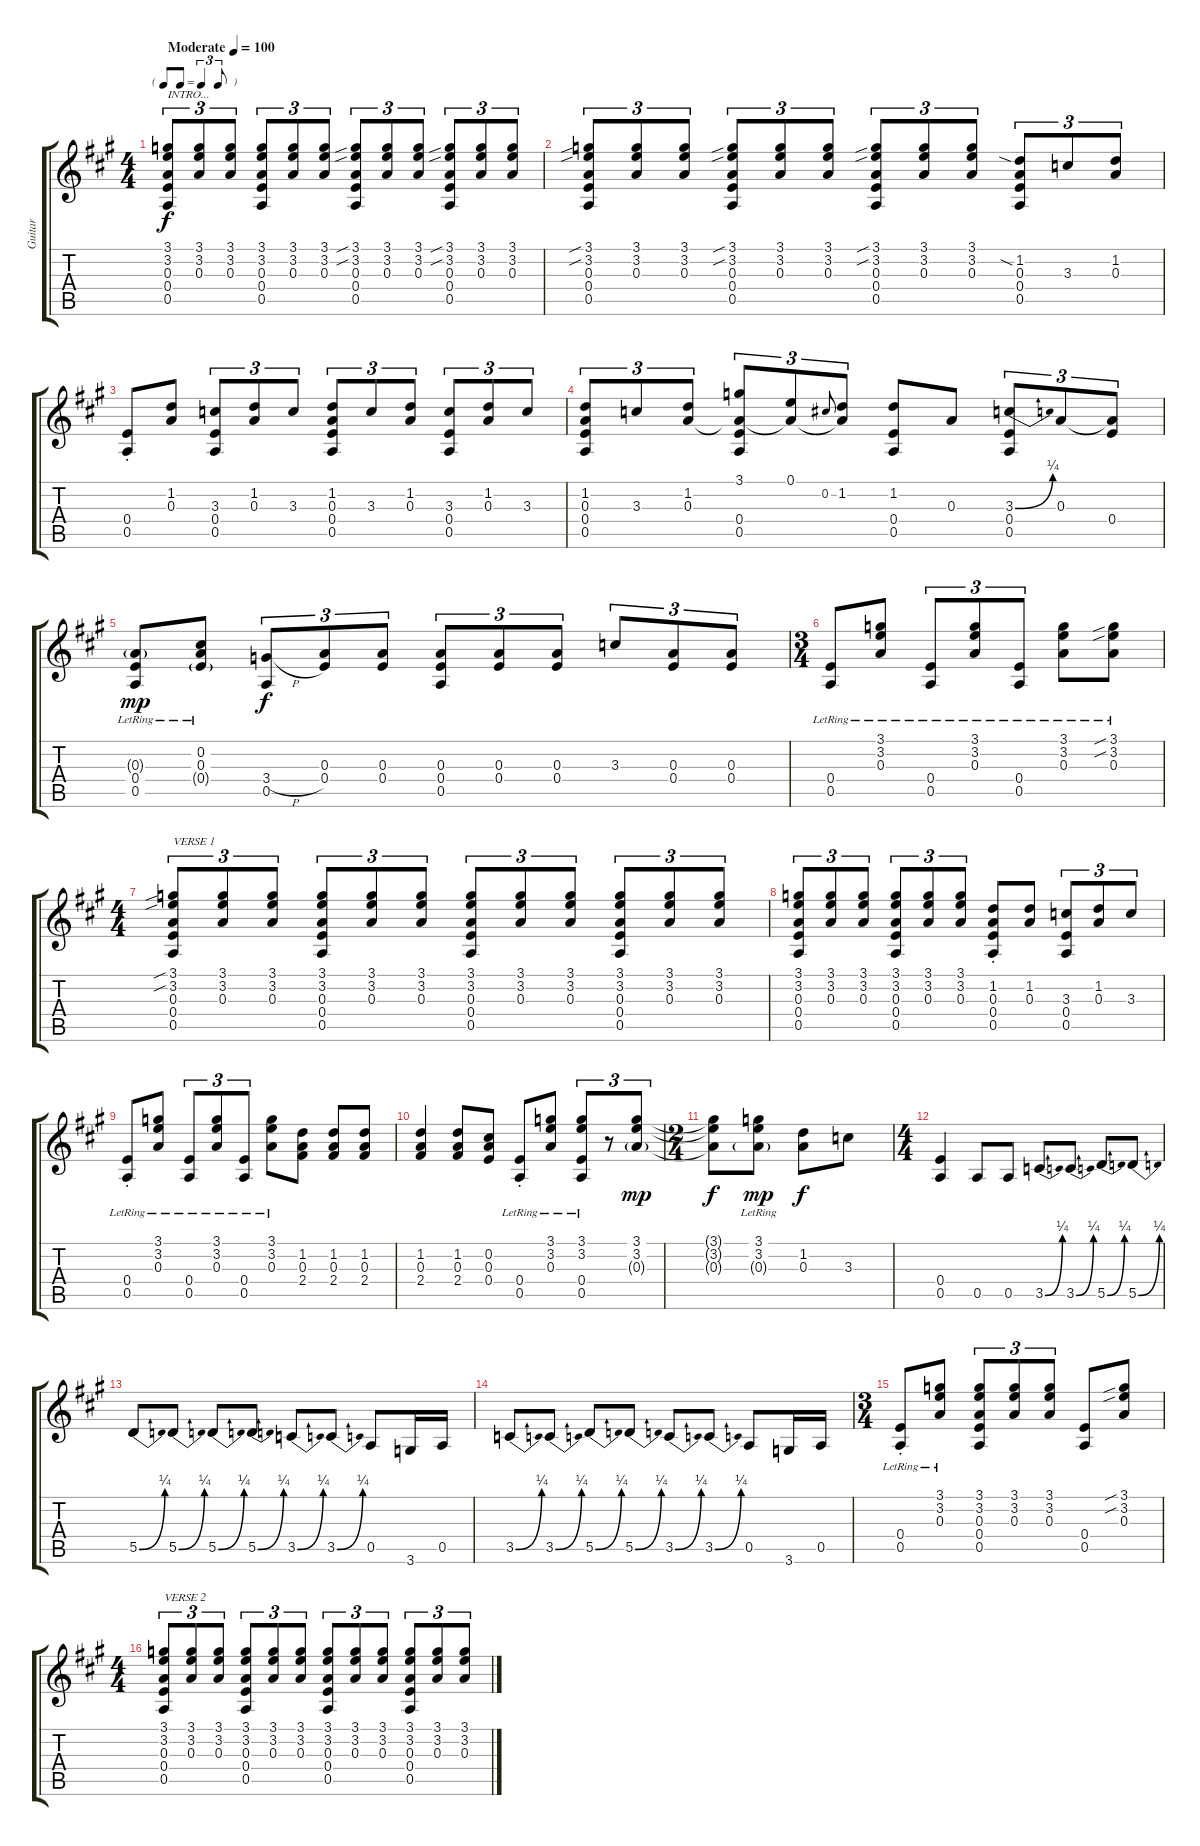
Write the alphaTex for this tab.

\track ("Guitar" "Guitar") {instrument acousticguitarsteel}
\staff {score tabs}
\tuning (E4 Db4 A3 E3 A2 E2) {hide}
\ts (4 4)
\tf triplet8th
\tempo (100 "Moderate")
\clef g2
\ks a
(3.1 3.2 0.3 0.4 0.5).8{tu (3 2) txt "INTRO..." dy f instrument acousticguitarsteel} (3.1 3.2 0.3).8{tu (3 2)} (3.1 3.2 0.3).8{tu (3 2)} (3.1 3.2 0.3 0.4 0.5).8{tu (3 2)} (3.1 3.2 0.3).8{tu (3 2)} (3.1 3.2 0.3).8{tu (3 2)} (3.1{sib} 3.2{sib} 0.3 0.4 0.5).8{tu (3 2)} (3.1 3.2 0.3).8{tu (3 2)} (3.1 3.2 0.3).8{tu (3 2)} (3.1{sib} 3.2{sib} 0.3 0.4 0.5).8{tu (3 2)} (3.1 3.2 0.3).8{tu (3 2)} (3.1 3.2 0.3).8{tu (3 2)} |
(3.1{sib} 3.2{sib} 0.3 0.4 0.5).8{tu (3 2)} (3.1 3.2 0.3).8{tu (3 2)} (3.1 3.2 0.3).8{tu (3 2)} (3.1{sib} 3.2{sib} 0.3 0.4 0.5).8{tu (3 2)} (3.1 3.2 0.3).8{tu (3 2)} (3.1 3.2 0.3).8{tu (3 2)} (3.1{sib} 3.2{sib} 0.3 0.4 0.5).8{tu (3 2)} (3.1 3.2 0.3).8{tu (3 2)} (3.1 3.2 0.3).8{tu (3 2)} (1.2{sia} 0.3 0.4 0.5).8{tu (3 2)} 3.3.8{tu (3 2)} (1.2 0.3).8{tu (3 2)} |
(0.4{st} 0.5{st}).8 (1.2 0.3).8 (3.3 0.4 0.5).8{tu (3 2)} (1.2 0.3).8{tu (3 2)} 3.3.8{tu (3 2)} (1.2 0.3 0.4 0.5).8{tu (3 2)} 3.3.8{tu (3 2)} (1.2 0.3).8{tu (3 2)} (3.3 0.4 0.5).8{tu (3 2)} (1.2 0.3).8{tu (3 2)} 3.3.8{tu (3 2)} |
(1.2 0.3 0.4 0.5).8{tu (3 2)} 3.3.8{tu (3 2)} (1.2 0.3).8{tu (3 2)} (3.1 0.3{t} 0.4 0.5).8{tu (3 2)} (0.1 0.3{t}).8{tu (3 2)} 0.2.8{gr onbeat} (1.2 0.3{t}).8{tu (3 2)} (1.2 0.4 0.5).8 0.3.8 (3.3{be (bend 0 0 60 1)} 0.4 0.5).8{tu (3 2)} 0.3.8{tu (3 2)} (0.3{t} 0.4).8{tu (3 2)} |
(0.3{g} 0.4{lr} 0.5{lr}).8{dy mp} (0.2 0.3{lr} 0.4{g}).8 (3.4{h} 0.5).8{tu (3 2) dy f} (0.3 0.4).8{tu (3 2)} (0.3 0.4).8{tu (3 2)} (0.3 0.4 0.5).8{tu (3 2)} (0.3 0.4).8{tu (3 2)} (0.3 0.4).8{tu (3 2)} 3.3.8{tu (3 2)} (0.3 0.4).8{tu (3 2)} (0.3 0.4).8{tu (3 2)} |
\ts (3 4)
(0.4{lr} 0.5{lr}).8 (3.1{lr} 3.2{lr} 0.3{lr}).8 (0.4{lr} 0.5{lr}).8{tu (3 2)} (3.1{lr} 3.2{lr} 0.3{lr}).8{tu (3 2)} (0.4{lr} 0.5{lr}).8{tu (3 2)} (3.1{lr} 3.2{lr} 0.3{lr}).8 (3.1{sib lr} 3.2{sib lr} 0.3{lr}).8 |
\ts (4 4)
(3.1{sib} 3.2{sib} 0.3 0.4 0.5).8{tu (3 2) txt "VERSE 1"} (3.1 3.2 0.3).8{tu (3 2)} (3.1 3.2 0.3).8{tu (3 2)} (3.1 3.2 0.3 0.4 0.5).8{tu (3 2)} (3.1 3.2 0.3).8{tu (3 2)} (3.1 3.2 0.3).8{tu (3 2)} (3.1 3.2 0.3 0.4 0.5).8{tu (3 2)} (3.1 3.2 0.3).8{tu (3 2)} (3.1 3.2 0.3).8{tu (3 2)} (3.1 3.2 0.3 0.4 0.5).8{tu (3 2)} (3.1 3.2 0.3).8{tu (3 2)} (3.1 3.2 0.3).8{tu (3 2)} |
(3.1 3.2 0.3 0.4 0.5).8{tu (3 2)} (3.1 3.2 0.3).8{tu (3 2)} (3.1 3.2 0.3).8{tu (3 2)} (3.1 3.2 0.3 0.4 0.5).8{tu (3 2)} (3.1 3.2 0.3).8{tu (3 2)} (3.1 3.2 0.3).8{tu (3 2)} (1.2{st} 0.3 0.4 0.5).8 (1.2 0.3).8 (3.3 0.4 0.5).8{tu (3 2)} (1.2 0.3).8{tu (3 2)} 3.3.8{tu (3 2)} |
(0.4{lr} 0.5{st lr}).8 (3.1{lr} 3.2{lr} 0.3{lr}).8 (0.4{lr} 0.5{lr}).8{tu (3 2)} (3.1{lr} 3.2{lr} 0.3{lr}).8{tu (3 2)} (0.4{lr} 0.5{lr}).8{tu (3 2)} (3.1{lr} 3.2{lr} 0.3{lr}).8 (1.2 0.3 2.4).8 (1.2 0.3 2.4).8 (1.2 0.3 2.4).8 |
(1.2 0.3 2.4).4 (1.2 0.3 2.4).8 (0.2 0.3 0.4).8 (0.4{st lr} 0.5{st lr}).8 (3.1{lr} 3.2{lr} 0.3{lr}).8 (3.1 3.2 0.4{lr} 0.5{lr}).8{tu (3 2)} r.8{tu (3 2)} (3.1 3.2 0.3{g}).8{tu (3 2) dy mp} |
\ts (2 4)
(3.1{t} 3.2{t} 0.3{t}).8{dy f} (3.1{lr} 3.2{lr} 0.3{g lr}).8{dy mp} (1.2 0.3).8{dy f} 3.3.8 |
\ts (4 4)
(0.4 0.5).4 0.5.8 0.5.8 3.5{be (bend 0 0 60 1)}.8 3.5{be (bend 0 0 60 1)}.8 5.5{be (bend 0 0 60 1)}.8 5.5{be (bend 0 0 60 1)}.8 |
5.5{be (bend 0 0 60 1)}.8 5.5{be (bend 0 0 60 1)}.8 5.5{be (bend 0 0 60 1)}.8 5.5{be (bend 0 0 60 1)}.8 3.5{be (bend 0 0 60 1)}.8 3.5{be (bend 0 0 60 1)}.8 0.5.8 3.6.16 0.5.16 |
3.5{be (bend 0 0 60 1)}.8 3.5{be (bend 0 0 60 1)}.8 5.5{be (bend 0 0 60 1)}.8 5.5{be (bend 0 0 60 1)}.8 3.5{be (bend 0 0 60 1)}.8 3.5{be (bend 0 0 60 1)}.8 0.5.8 3.6.16 0.5.16 |
\ts (3 4)
(0.4{lr} 0.5{st lr}).8 (3.1{lr} 3.2{lr} 0.3{lr}).8 (3.1 3.2 0.3 0.4 0.5).8{tu (3 2)} (3.1 3.2 0.3).8{tu (3 2)} (3.1 3.2 0.3).8{tu (3 2)} (0.4 0.5).8 (3.1{sib} 3.2{sib} 0.3).8 |
\ts (4 4)
(3.1 3.2 0.3 0.4 0.5).8{tu (3 2) txt "VERSE 2"} (3.1 3.2 0.3).8{tu (3 2)} (3.1 3.2 0.3).8{tu (3 2)} (3.1 3.2 0.3 0.4 0.5).8{tu (3 2)} (3.1 3.2 0.3).8{tu (3 2)} (3.1 3.2 0.3).8{tu (3 2)} (3.1 3.2 0.3 0.4 0.5).8{tu (3 2)} (3.1 3.2 0.3).8{tu (3 2)} (3.1 3.2 0.3).8{tu (3 2)} (3.1 3.2 0.3 0.4 0.5).8{tu (3 2)} (3.1 3.2 0.3).8{tu (3 2)} (3.1 3.2 0.3).8{tu (3 2)}
